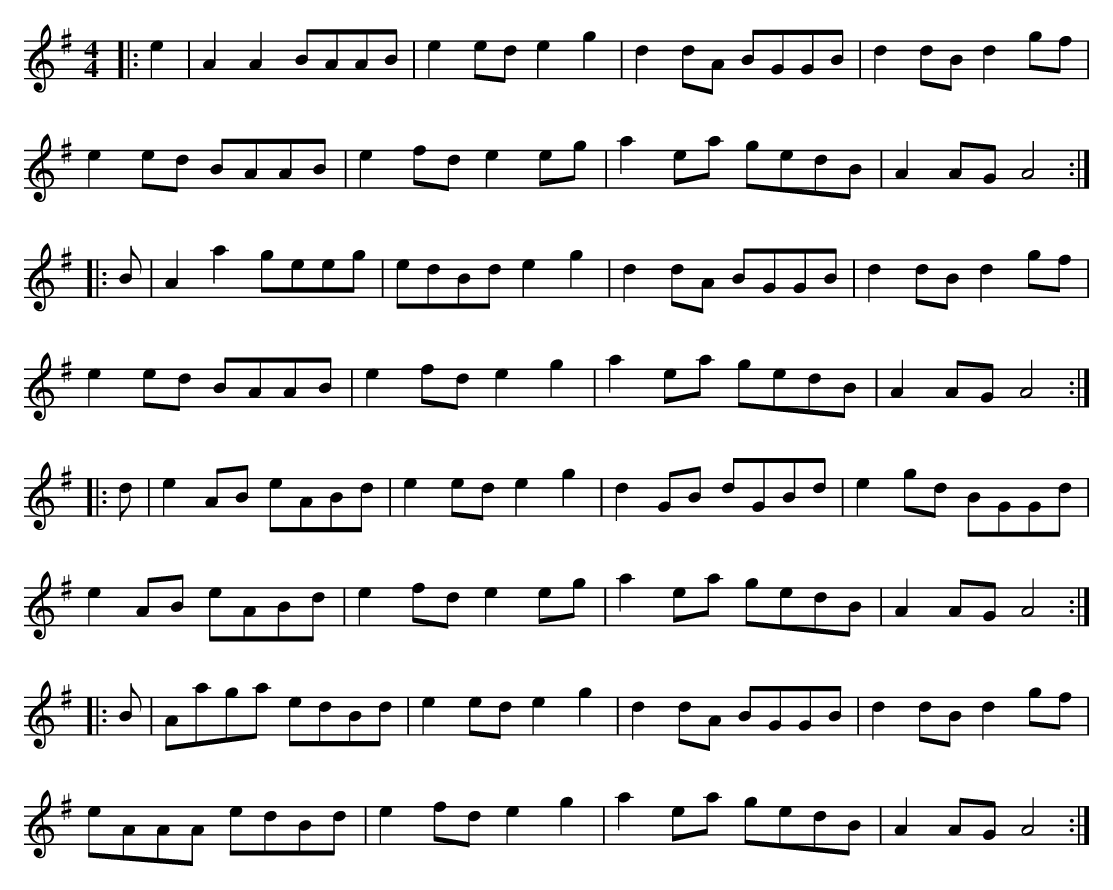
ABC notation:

X:1
M:4/4
K:G
|:e2|A2A2 BAAB|e2ed e2g2|d2dA BGGB|d2dB d2gf|
e2ed BAAB|e2fde2eg|a2ea gedB|A2 AG A4:|
|:B|A2a2 geeg|edBd e2g2|d2dA BGGB|d2dB d2gf|
e2ed BAAB|e2fd e2g2|a2ea gedB|A2 AG A4:|
|:d|e2 AB eABd|e2ed e2g2|d2GB dGBd|e2gd BGGd|
e2 AB eABd|e2fd e2eg|a2ea gedB|A2 AG A4:|
|:B|Aaga edBd|e2ed e2g2|d2dA BGGB |d2dB d2gf|
eAAA edBd|e2fd e2g2|a2ea gedB|A2 AG A4:|
